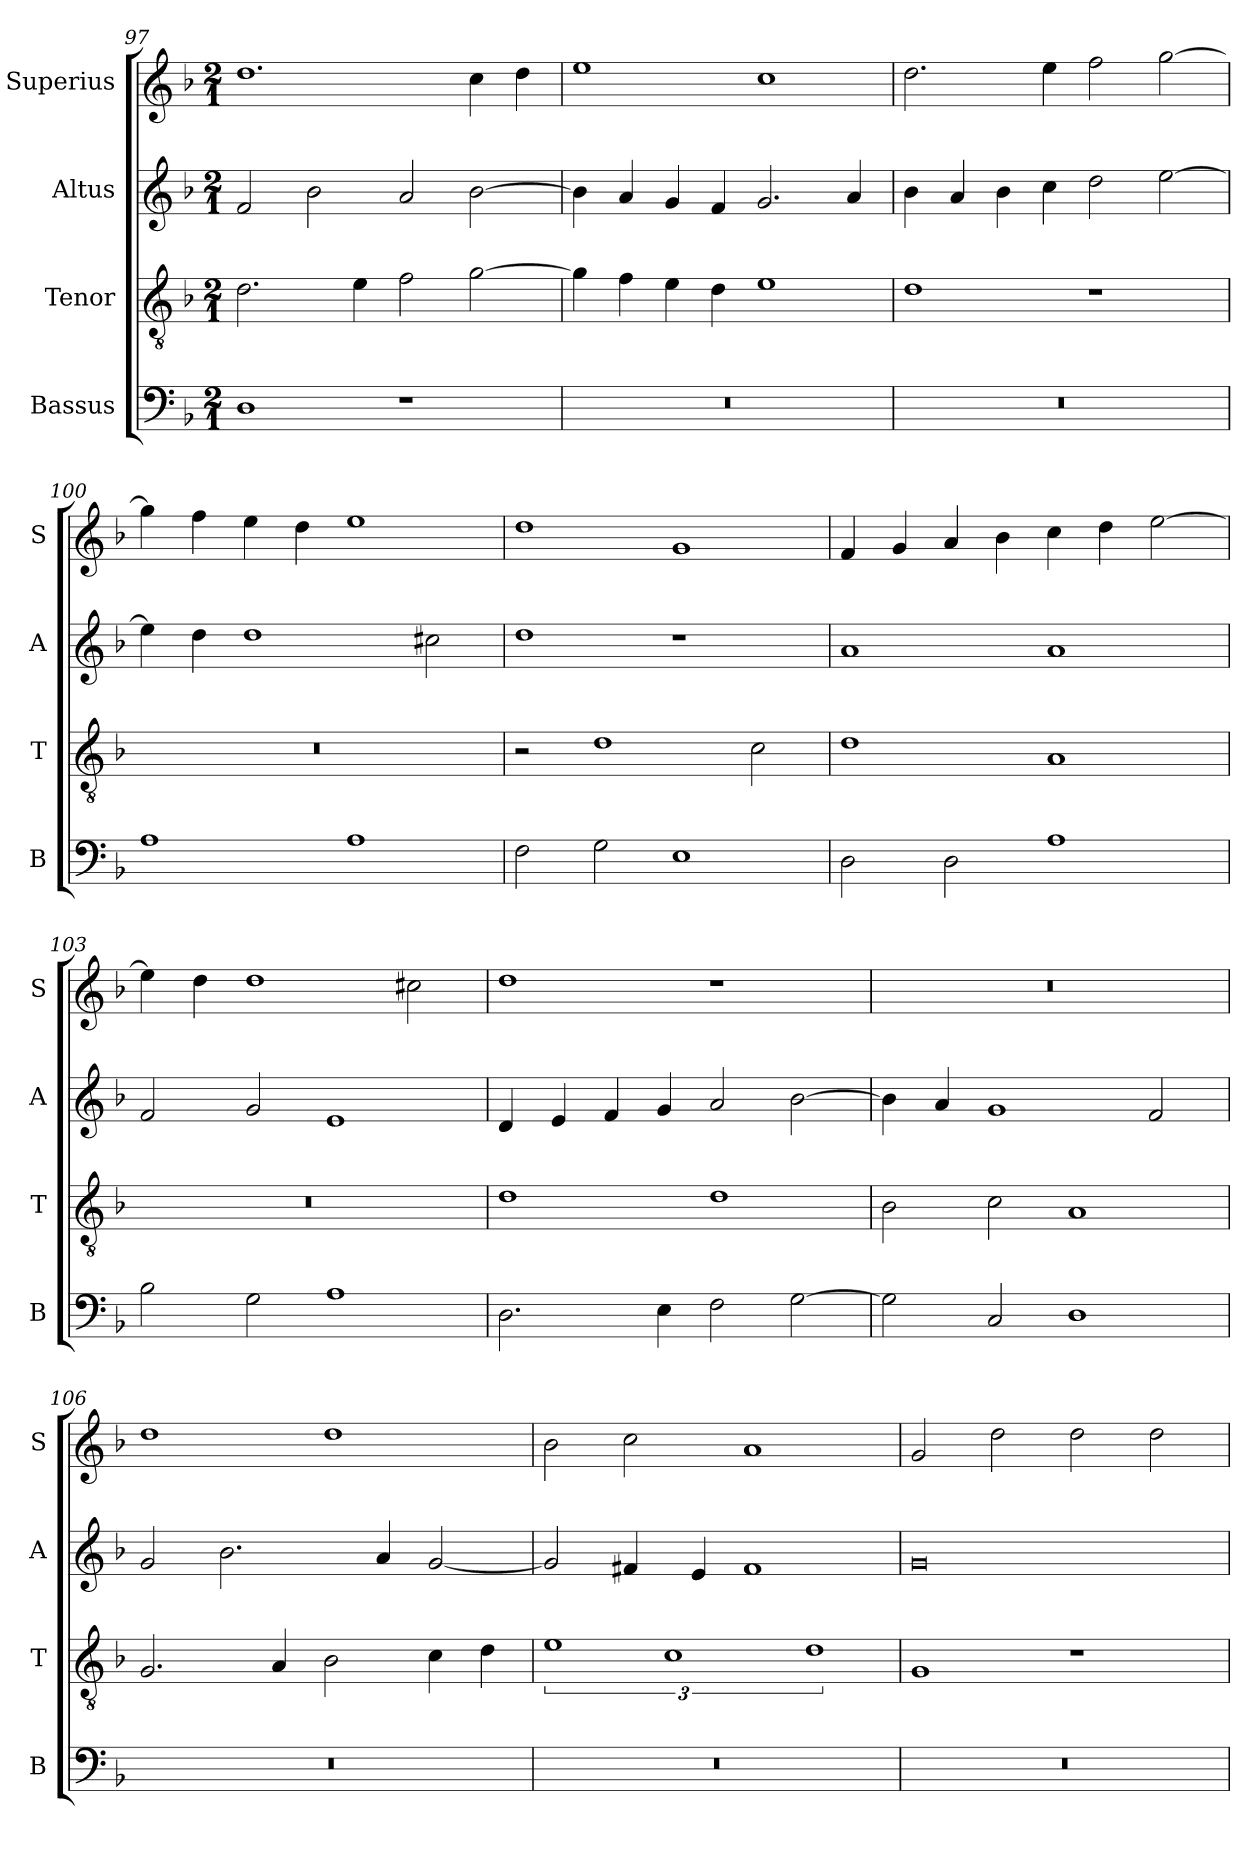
**kern	**kern	**kern	**kern
*part4	*part3	*part2	*part1
*staff4	*staff3	*staff2	*staff1
*I"Bassus	*I"Tenor	*I"Altus	*I"Superius
*I'B	*I'T	*I'A	*I'S
*clefF4	*clefGv2	*clefG2	*clefG2
*k[b-]	*k[b-]	*k[b-]	*k[b-]
*M2/1	*M2/1	*M2/1	*M2/1
=97	=97	=97	=97
1D	2.d\	2f/	1.dd
.	.	2b-\	.
.	4e\	.	.
1r	2f\	2a/	.
.	[2g\	[2b-\	4cc\
.	.	.	4dd\
=98	=98	=98	=98
0r	4g\]	4b-\]	1ee
.	4f\	4a/	.
.	4e\	4g/	.
.	4d\	4f/	.
.	1e	2.g/	1cc
.	.	4a/	.
=99	=99	=99	=99
0r	1d	4b-\	2.dd\
.	.	4a/	.
.	.	4b-\	.
.	.	4cc\	4ee\
.	1r	2dd\	2ff\
.	.	[2ee\	[2gg\
=100	=100	=100	=100
1A	0r	4ee\]	4gg\]
.	.	4dd\	4ff\
.	.	1dd	4ee\
.	.	.	4dd\
1A	.	.	1ee
.	.	2cc#X\	.
=101	=101	=101	=101
2F\	2r	1dd	1dd
2G\	1d	.	.
1E	.	1r	1g
.	2c\	.	.
=102	=102	=102	=102
2D\	1d	1a	4f/
.	.	.	4g/
2D\	.	.	4a/
.	.	.	4b-\
1A	1A	1a	4cc\
.	.	.	4dd\
.	.	.	[2ee\
=103	=103	=103	=103
2B-\	0r	2f/	4ee\]
.	.	.	4dd\
2G\	.	2g/	1dd
1A	.	1e	.
.	.	.	2cc#X\
=104	=104	=104	=104
2.D\	1d	4d/	1dd
.	.	4e/	.
.	.	4f/	.
4E\	.	4g/	.
2F\	1d	2a/	1r
[2G\	.	[2b-\	.
=105	=105	=105	=105
2G\]	2B-\	4b-\]	0r
.	.	4a/	.
2C/	2c\	1g	.
1D	1A	.	.
.	.	2f/	.
=106	=106	=106	=106
0r	2.G/	2g/	1dd
.	.	2.b-\	.
.	4A/	.	.
.	2B-\	.	1dd
.	.	4a/	.
.	4c\	[2g/	.
.	4d\	.	.
=107	=107	=107	=107
0r	3%2e	2g/]	2b-\
.	.	4f#X/	2cc\
.	3%2c	.	.
.	.	4e/	.
.	.	1f#	1a
.	3%2d	.	.
=108	=108	=108	=108
0r	1G	0g	2g/
.	.	.	2dd\
.	1r	.	2dd\
.	.	.	2dd\
=	=	=	=
*-	*-	*-	*-
